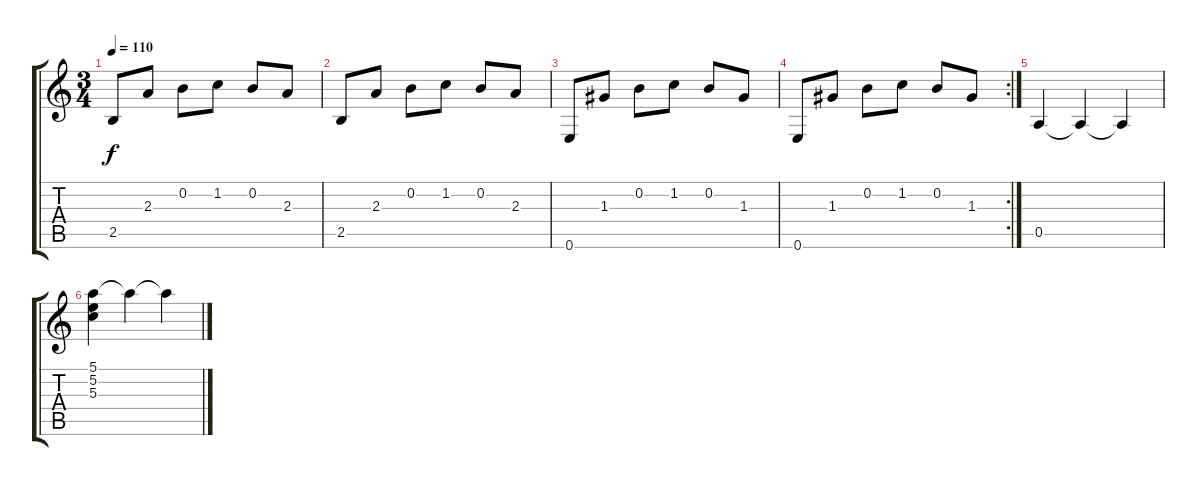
\track "" {instrument acousticguitarnylon}
\staff {score tabs}
\tuning (E4 B3 G3 D3 A2 E2) {hide}
\ts (3 4)
\tempo 110
\clef g2
\ks c
2.5.8{dy f} 2.3.8 0.2.8 1.2.8 0.2.8 2.3.8 |
2.5.8 2.3.8 0.2.8 1.2.8 0.2.8 2.3.8 |
0.6.8 1.3.8 0.2.8 1.2.8 0.2.8 1.3.8 |
\rc 2
0.6.8 1.3.8 0.2.8 1.2.8 0.2.8 1.3.8 |
0.5.4 0.5{t}.4 0.5{t}.4 |
(5.1 5.2 5.3).4 5.1{t}.4 5.1{t}.4
